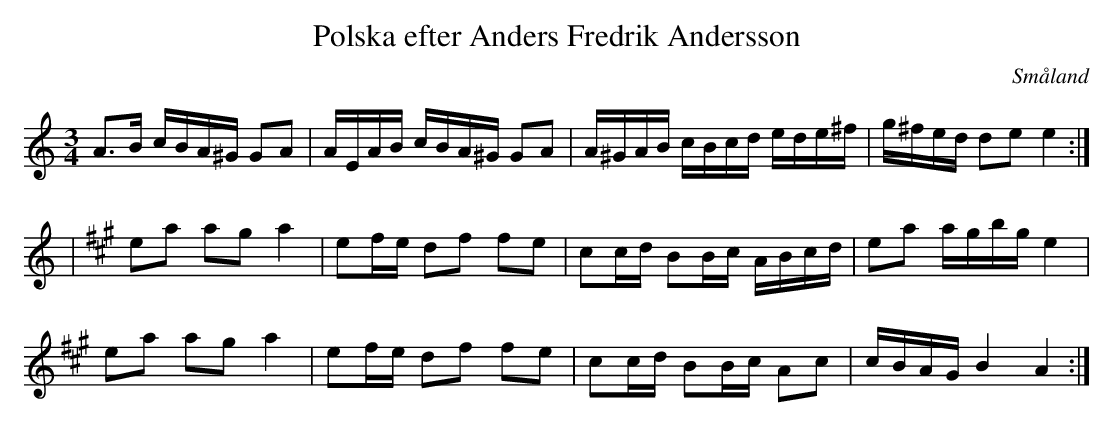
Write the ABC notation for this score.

X:1
Q: 90
T:Polska efter Anders Fredrik Andersson
L:1/16
M:3/4
O: Småland
K:Am
A2>B2 cBA^G G2A2 | AEAB cBA^G G2A2 | A^GAB cBcd ede^f | g^fed d2e2 e4 :|
|[K:A] e2a2 a2g2- a4 | e2fe d2f2 f2e2 | c2cd B2Bc ABcd | e2a2 agbg e4 |
e2a2 a2g2- a4 | e2fe d2f2 f2e2 | c2cd B2Bc A2c2 | cBAG B4 A4 :|
